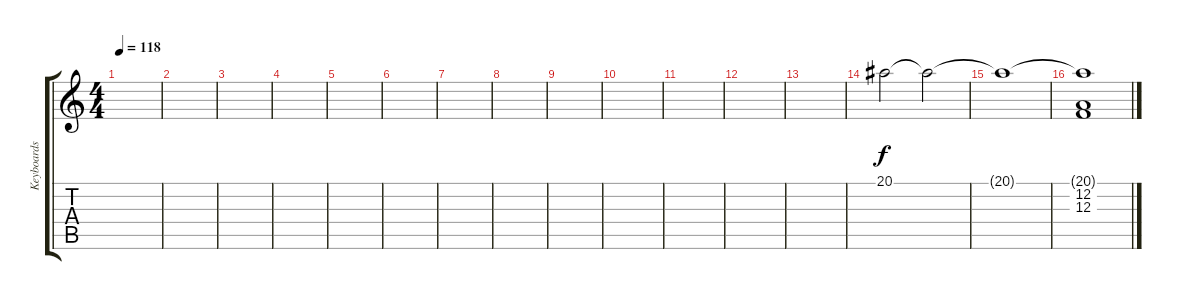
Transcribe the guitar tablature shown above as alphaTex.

\track ("Keyboards II" "Keyboards ") {instrument stringensemble2}
\staff {score tabs}
\tuning (D4 A3 F3 C3 G2 C2) {hide}
\ts (4 4)
\tempo 118
\clef g2
\ks c
|
|
|
|
|
|
|
|
|
|
|
|
|
20.1.2{volume 14 instrument lead1square} 20.1{t}.2{volume 0} |
20.1{t}.1 |
(20.1{t} 12.2 12.3).1
